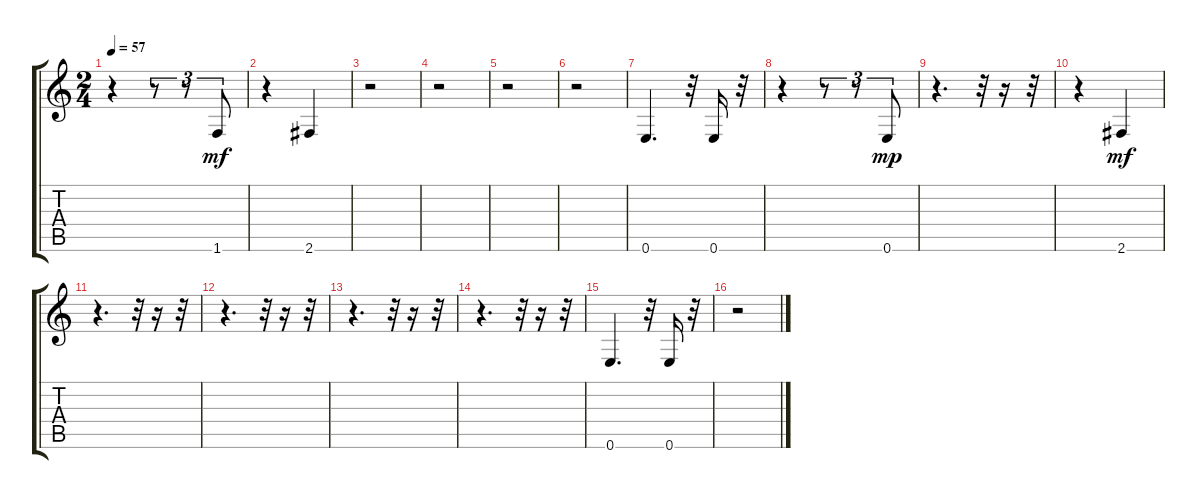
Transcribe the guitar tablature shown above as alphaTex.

\track "" {instrument electricbasspick}
\staff {score tabs}
\tuning (E4 B3 G3 D3 A2 E2) {hide}
\ts (2 4)
\tempo 57
\clef g2
\ks c
r.4{dy mp} r.8{tu (3 2)} r.8{tu (3 2)} 1.6.8{tu (3 2) dy mf} |
r.4 2.6.4 |
r.2 |
r.2 |
r.2 |
r.2 |
0.6.4{d} r.32 0.6.16 r.32 |
r.4 r.8{tu (3 2)} r.8{tu (3 2)} 0.6.8{tu (3 2) dy mp} |
r.4{d} r.32 r.16 r.32 |
r.4 2.6.4{dy mf} |
r.4{d} r.32 r.16 r.32 |
r.4{d} r.32 r.16 r.32 |
r.4{d} r.32 r.16 r.32 |
r.4{d} r.32 r.16 r.32 |
0.6.4{d} r.32 0.6.16 r.32 |
r.2
